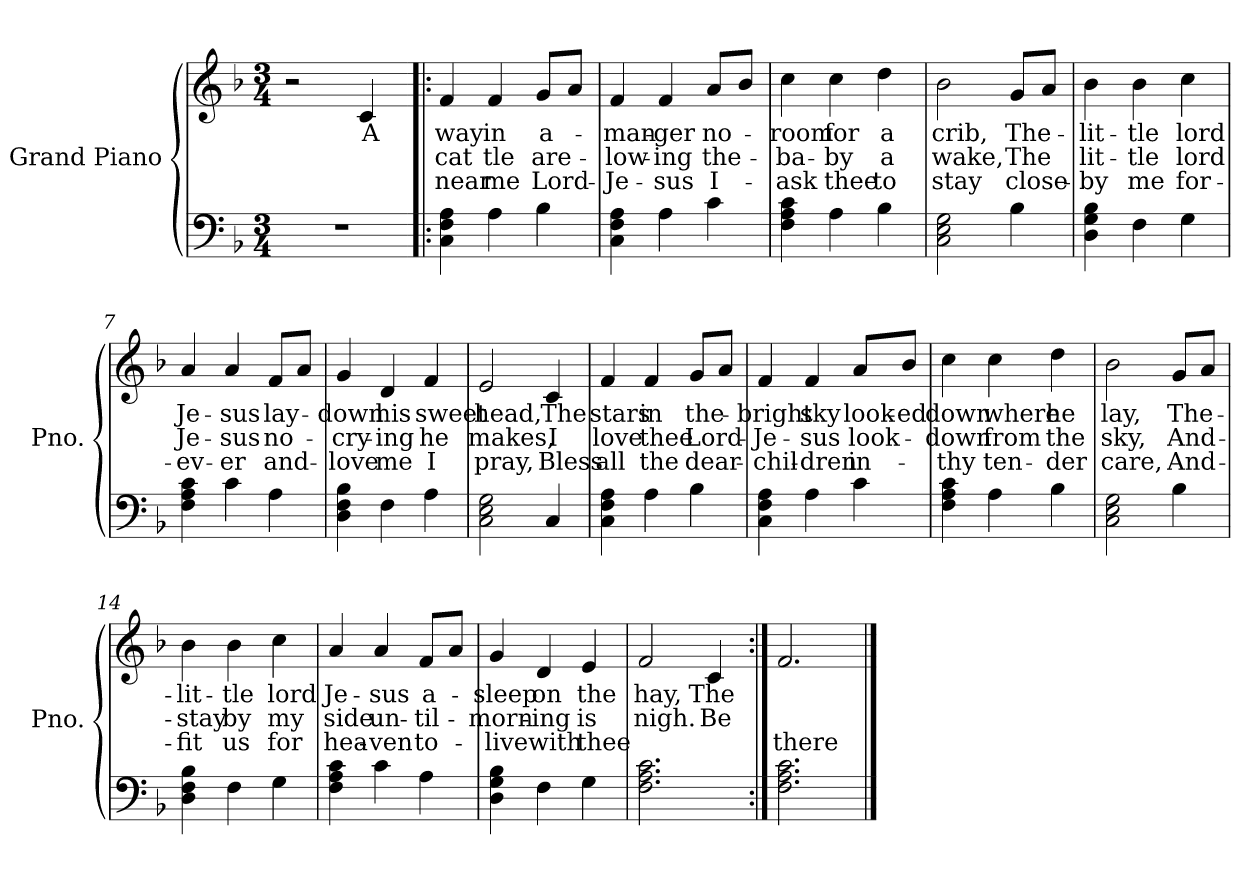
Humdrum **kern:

**kern	**kern	**text	**text	**text
*part1	*part1	*part1	*part1	*part1
*staff2	*staff1	*staff1	*staff1	*staff1
*I"Grand Piano	*	*	*	*
*I'Pno.	*	*	*	*
*stria5	*stria5	*	*	*
*clefF4	*clefG2	*	*	*
*k[b-]	*k[b-]	*	*	*
*M3/4	*M3/4	*	*	*
*MM100	*MM100	*	*	*
=1	=1	=1	=1	=1
2.r	2r	.	.	.
.	4c	A	.	.
=2!|:	=2!|:	=2!|:	=2!|:	=2!|:
4A 4F 4C	4f	way	cat	near
4A	4f	in	tle	me
4B-	8gL	a-	are-	Lord-
.	8aJ	.	.	.
=3	=3	=3	=3	=3
4F 4A 4C	4f	man-	low-	Je-
4A	4f	ger	-ing	-sus
4c	8aL	no-	the-	I-
.	8b-J	.	.	.
=4	=4	=4	=4	=4
4F 4A 4c	4cc	room	ba-	ask
4A	4cc	for	-by	thee
4B-	4dd	a	a	to
=5	=5	=5	=5	=5
2C 2E 2G	2b-	crib,	wake,	stay
4B-	8gL	The-	The	close-
.	8aJ	.	.	.
=6	=6	=6	=6	=6
4D 4G 4B-	4b-	lit-	lit-	by
4F	4b-	tle	-tle	me
4G	4cc	lord	lord	for-
=7	=7	=7	=7	=7
4F 4A 4c	4a	Je-	Je-	-ev-
4c	4a	sus	-sus	-er
4A	8fL	lay-	no-	and-
.	8aJ	.	.	.
=8	=8	=8	=8	=8
4D 4F 4B-	4g	down	cry-	love
4F	4d	his	-ing	me
4A	4f	sweet	he	I
=9	=9	=9	=9	=9
2C 2E 2G	2e	head,	makes,	pray,
4C	4c	The	I	Bless
=10	=10	=10	=10	=10
4F 4A 4C	4f	stars	love	all
4A	4f	in	thee	the
4B-	8gL	the-	Lord-	dear-
.	8aJ	.	.	.
=11	=11	=11	=11	=11
4F 4A 4C	4f	bright	Je-	chil-
4A	4f	sky	-sus	-dren
4c	8aL	look-	look-	in-
.	8b-J	ed	.	.
=12	=12	=12	=12	=12
4F 4A 4c	4cc	down	down	thy
4A	4cc	where	from	ten-
4B-	4dd	he	the	-der
=13	=13	=13	=13	=13
2C 2E 2G	2b-	lay,	sky,	care,
4B-	8gL	The-	And-	And-
.	8aJ	.	.	.
=14	=14	=14	=14	=14
4D 4F 4B-	4b-	lit-	stay	fit
4F	4b-	tle	by	us
4G	4cc	lord	my	for
=15	=15	=15	=15	=15
4F 4A 4c	4a	Je-	side	hea-
4c	4a	sus	un-	-ven
4A	8fL	a-	-til-	to-
.	8aJ	.	.	.
=16	=16	=16	=16	=16
4D 4G 4B-	4g	sleep	morn-	live
4F	4d	on	-ing	with
4G	4e	the	is	thee
=17	=17	=17	=17	=17
2.F 2.A 2.c	2f	hay,	nigh.	.
.	4c	The	Be	.
=18:|!	=18:|!	=18:|!	=18:|!	=18:|!
2.c 2.F 2.A	2.f	.	.	there
==	==	==	==	==
*-	*-	*-	*-	*-
